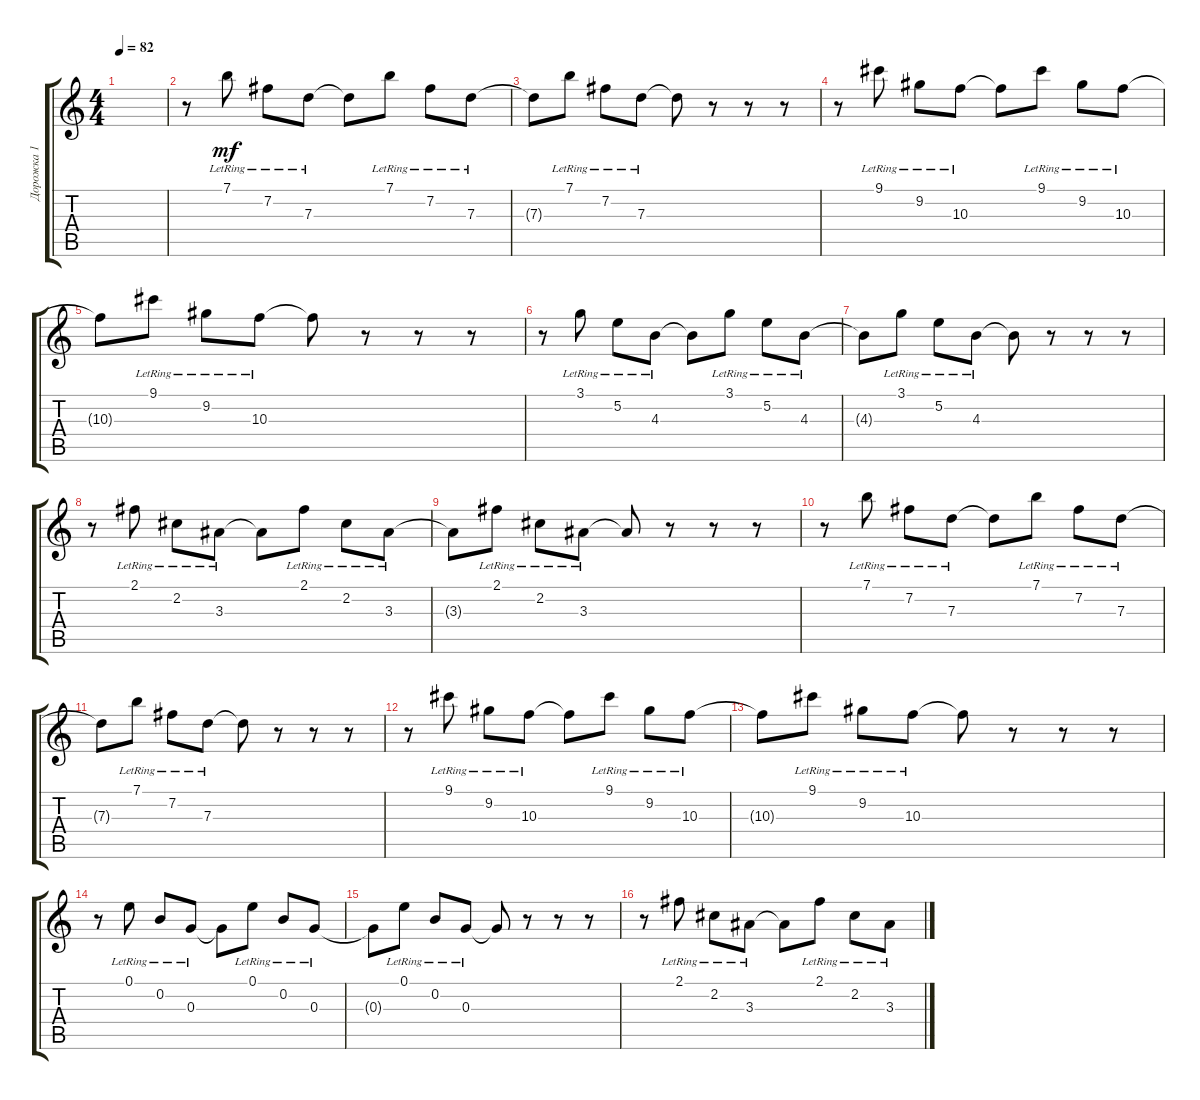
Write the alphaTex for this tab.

\track ("Дорожка 1" "Дорожка 1") {instrument electricguitarclean}
\staff {score tabs}
\tuning (E4 B3 G3 D3 A2 E2) {hide}
\ts (4 4)
\tempo 82
\clef g2
\ks c
|
r.8 7.1{lr}.8{dy mf} 7.2{lr}.8 7.3{lr}.8 7.3{t}.8 7.1{lr}.8 7.2{lr}.8 7.3{lr}.8 |
7.3{t}.8 7.1{lr}.8 7.2{lr}.8 7.3{lr}.8 7.3{t}.8 r.8 r.8 r.8 |
r.8 9.1{lr}.8 9.2{lr}.8 10.3{lr}.8 10.3{t}.8 9.1{lr}.8 9.2{lr}.8 10.3{lr}.8 |
10.3{t}.8 9.1{lr}.8 9.2{lr}.8 10.3{lr}.8 10.3{t}.8 r.8 r.8 r.8 |
r.8 3.1{lr}.8 5.2{lr}.8 4.3{lr}.8 4.3{t}.8 3.1{lr}.8 5.2{lr}.8 4.3{lr}.8 |
4.3{t}.8 3.1{lr}.8 5.2{lr}.8 4.3{lr}.8 4.3{t}.8 r.8 r.8 r.8 |
r.8 2.1{lr}.8 2.2{lr}.8 3.3{lr}.8 3.3{t}.8 2.1{lr}.8 2.2{lr}.8 3.3{lr}.8 |
3.3{t}.8 2.1{lr}.8 2.2{lr}.8 3.3{lr}.8 3.3{t}.8 r.8 r.8 r.8 |
r.8 7.1{lr}.8 7.2{lr}.8 7.3{lr}.8 7.3{t}.8 7.1{lr}.8 7.2{lr}.8 7.3{lr}.8 |
7.3{t}.8 7.1{lr}.8 7.2{lr}.8 7.3{lr}.8 7.3{t}.8 r.8 r.8 r.8 |
r.8 9.1{lr}.8 9.2{lr}.8 10.3{lr}.8 10.3{t}.8 9.1{lr}.8 9.2{lr}.8 10.3{lr}.8 |
10.3{t}.8 9.1{lr}.8 9.2{lr}.8 10.3{lr}.8 10.3{t}.8 r.8 r.8 r.8 |
r.8 0.1{lr}.8 0.2{lr}.8 0.3{lr}.8 0.3{t}.8 0.1{lr}.8 0.2{lr}.8 0.3{lr}.8 |
0.3{t}.8 0.1{lr}.8 0.2{lr}.8 0.3{lr}.8 0.3{t}.8 r.8 r.8 r.8 |
r.8 2.1{lr}.8 2.2{lr}.8 3.3{lr}.8 3.3{t}.8 2.1{lr}.8 2.2{lr}.8 3.3{lr}.8
